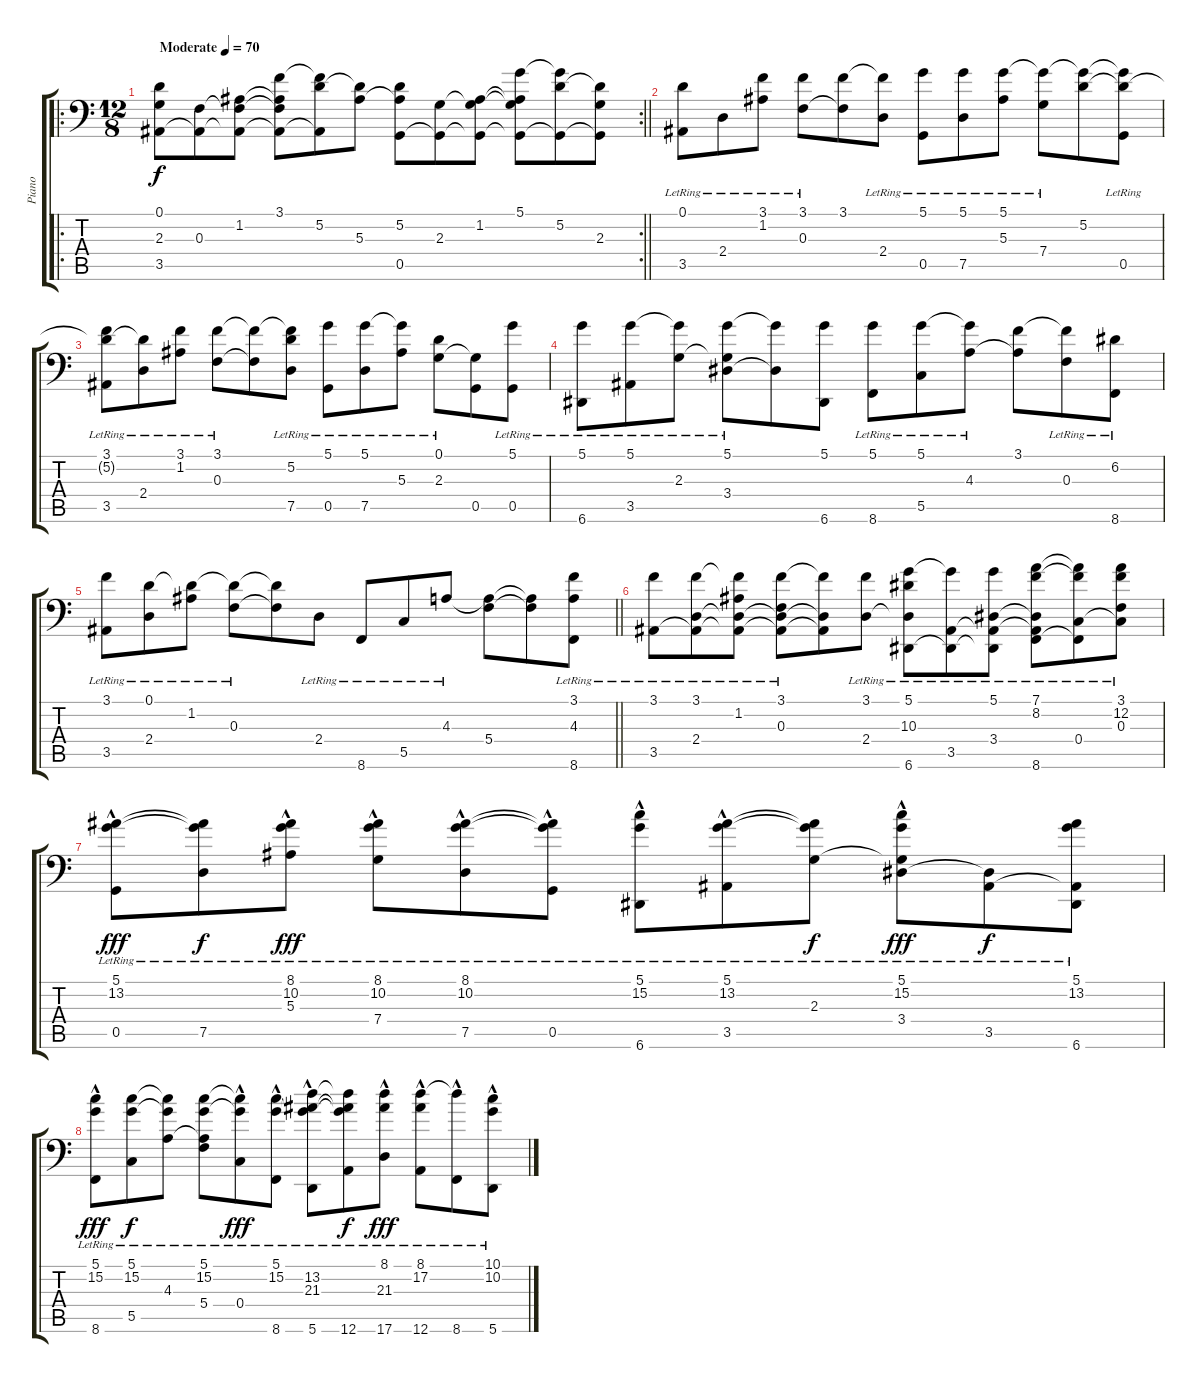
\track ("Piano" "Piano") {instrument acousticgrandpiano}
\staff {score tabs}
\tuning (D4 A3 F3 C3 G2 A1) {hide}
\ro
\rc 2
\ts (12 8)
\tempo (70 "Moderate")
\clef f4
\barLineRight lightlight
\ks c
(0.1 2.3 3.5).8{dy f instrument acousticgrandpiano} (0.3 3.5{t}).8 (1.2 0.3{t} 3.5{t}).8 (3.1 1.2{t} 0.3{t} 3.5{t}).8 (3.1{t} 5.2 3.5{t}).8 (5.2{t} 5.3).8 (5.2 5.3{t} 0.5).8 (2.3 0.5{t}).8 (1.2 2.3{t} 0.5{t}).8 (5.1 1.2{t} 2.3{t} 0.5{t}).8 (5.1{t} 5.2 0.5{t}).8 (5.2{t} 2.3 0.5{t}).8 |
(0.1 3.5{lr}).8 2.4{lr}.8 (3.1 1.2{lr}).8 (3.1 0.3{lr}).8 (3.1 0.3{t}).8 (3.1{t} 2.4{lr}).8 (5.1 0.5{lr}).8 (5.1 7.5{lr}).8 (5.1 5.3{lr}).8 (5.1{t} 7.4{lr}).8 (5.1{t} 5.2).8 (5.1{t} 5.2{t} 0.5{lr}).8 |
(3.1 5.2{t} 3.5{lr}).8 (5.2{t} 2.4{lr}).8 (3.1 1.2{lr}).8 (3.1 0.3{lr}).8 (3.1{t} 0.3{t}).8 (3.1{t} 5.2 7.5{lr}).8 (5.1 0.5{lr}).8 (5.1 7.5{lr}).8 (5.1{t} 5.3{lr}).8 (0.1 2.3{lr}).8 (2.3{t} 0.5).8 (5.1 0.5{lr}).8 |
(5.1 6.6{lr}).8 (5.1 3.5{lr}).8 (5.1{t} 2.3{lr}).8 (5.1 2.3{t} 3.4{lr}).8 (5.1{t} 3.4{t}).8 (5.1 6.6).8 (5.1 8.6{lr}).8 (5.1 5.5{lr}).8 (5.1{t} 4.3{lr}).8 (3.1 4.3{t}).8 (3.1{t} 0.3{lr}).8 (6.2 8.6{lr}).8 |
\barLineRight lightlight
(3.1 3.5{lr}).8 (0.1 2.4{lr}).8 (0.1{t} 1.2{lr}).8 (0.1{t} 0.3{lr}).8 (0.1{t} 0.3{t}).8 2.4{lr}.8 8.6{lr}.8 5.5{lr}.8 4.3{lr}.8 (4.3{t} 5.4).8 (4.3{t} 5.4{t}).8 (3.1 4.3 8.6{lr}).8 |
(3.1{lr} 3.5{lr}).8 (3.1{lr} 2.4{lr} 3.5{t}).8 (3.1{t} 1.2{lr} 2.4{t} 3.5{t}).8 (3.1{lr} 0.3{lr} 2.4{t} 3.5{t}).8 (3.1{t} 2.4{t} 3.5{t}).8 (3.1{lr} 2.4{lr}).8 (5.1{lr} 10.3{lr} 2.4{t} 6.6{lr}).8 (5.1{t} 3.5{lr} 6.6{t}).8 (5.1{lr} 3.4{lr} 3.5{t} 6.6{t}).8 (7.1{lr} 8.2{lr} 3.4{t} 3.5{t} 8.6{lr}).8 (7.1{t} 8.2{t} 0.4{lr} 8.6{t}).8 (3.1{lr} 12.2{lr} 0.3{lr} 0.4{t}).8 |
(5.1{lr} 13.2{hac lr} 0.5{hac lr}).8{dy fff} (5.1{t} 13.2{t} 7.5{lr}).8{dy f} (8.1{lr} 10.2{hac lr} 5.3{lr}).8{dy fff} (8.1{lr} 10.2{hac lr} 7.4{lr}).8 (8.1{lr} 10.2{hac lr} 7.5{lr}).8 (8.1{t} 10.2{t} 0.5{hac lr}).8 (5.1{hac lr} 15.2{hac lr} 6.6{hac lr}).8 (5.1{hac lr} 13.2{hac lr} 3.5{hac lr}).8 (5.1{t} 13.2{t} 2.3{lr}).8{dy f} (5.1{hac lr} 15.2{hac lr} 2.3{t} 3.4{lr}).8{dy fff} (3.4{t} 3.5{lr}).8{dy f} (5.1{lr} 13.2{lr} 3.5{t} 6.6{lr}).8 |
(5.1 15.2{hac} 8.6{hac lr}).8{dy fff} (5.1 15.2 5.5{lr}).8{dy f} (5.1{t} 15.2{t} 4.3{lr}).8 (5.1 15.2 4.3{t} 5.4{lr}).8 (5.1{t} 15.2{t} 0.4{hac lr}).8{dy fff} (5.1{hac} 15.2{hac} 8.6{hac lr}).8 (5.1{t} 13.2{hac lr} 21.3{hac lr} 5.6{hac lr}).8 (5.1{t} 13.2{t} 21.3{t} 12.6{lr}).8{dy f} (8.1{hac lr} 21.3{hac lr} 17.6{lr}).8{dy fff} (8.1{hac lr} 17.2{hac lr} 12.6{lr}).8 (17.2{t} 8.6{hac lr}).8 (10.1{hac lr} 10.2{hac lr} 5.6{hac lr}).8
